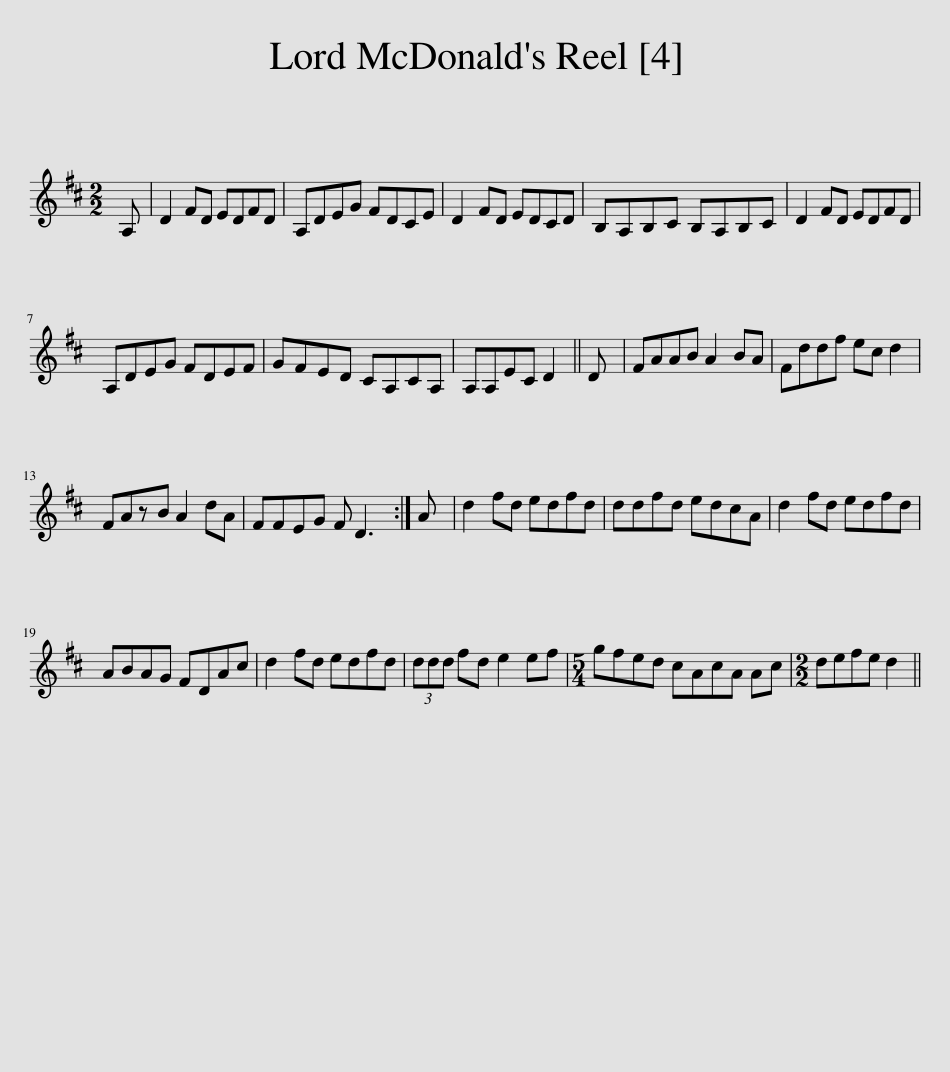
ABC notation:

X:1
L:1/8
M:2/2
I:linebreak $
K:D
V:1 treble
V:1
 A, | D2 FD EDFD | A,DEG FDCE | D2 FD EDCD | B,A,B,C B,A,B,C | %5
 D2 FD EDFD |$ A,DEG FDEF | GFED CA,CA, | A,A,EC D2 || D | %10
 FAAB A2 BA | Fddf ec d2 |$ FAzB A2 dA | FFEG F D3 :| A | %15
 d2 fd edfd | ddfd edcA | d2 fd edfd |$ ABAG FDAc | d2 fd edfd | %20
 (3ddd fd e2 ef |[M:5/4] gfed cAcA Ac |[M:2/2] defe d2 || %23
